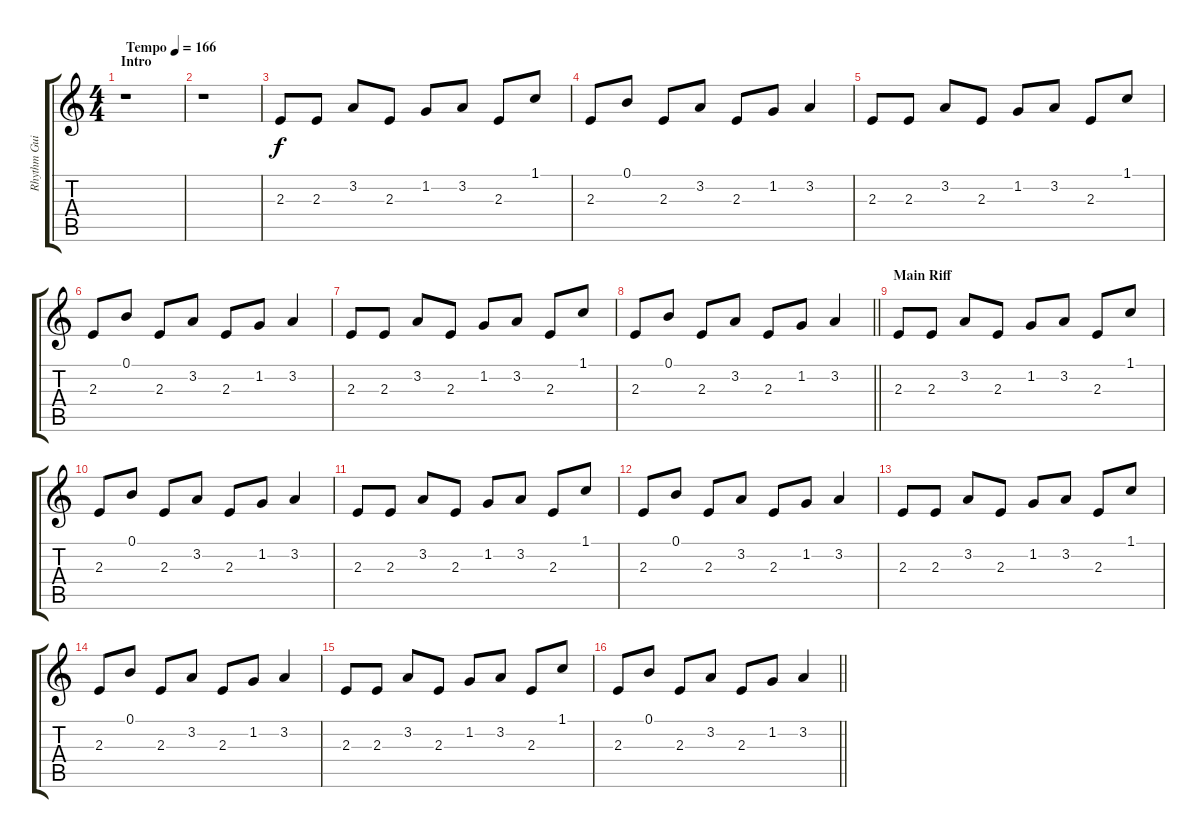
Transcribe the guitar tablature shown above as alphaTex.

\track ("Rhythm Guitar" "Rhythm Gui") {instrument distortionguitar}
\staff {score tabs}
\tuning (B3 Gb3 D3 A2 E2 B1) {hide}
\ts (4 4)
\section ("" "Intro")
\tempo (166 "Tempo")
\clef g2
\ks c
r.1{dy f balance 0 instrument distortionguitar} |
r.1 |
2.3.8 2.3.8 3.2.8 2.3.8 1.2.8 3.2.8 2.3.8 1.1.8 |
2.3.8 0.1.8 2.3.8 3.2.8 2.3.8 1.2.8 3.2.4 |
2.3.8{balance 16} 2.3.8 3.2.8 2.3.8 1.2.8 3.2.8 2.3.8 1.1.8 |
2.3.8 0.1.8 2.3.8 3.2.8 2.3.8 1.2.8 3.2.4 |
2.3.8 2.3.8 3.2.8 2.3.8 1.2.8 3.2.8 2.3.8 1.1.8 |
\barLineRight lightlight
2.3.8 0.1.8 2.3.8 3.2.8 2.3.8 1.2.8 3.2.4 |
\section ("" "Main Riff")
2.3.8{balance 0} 2.3.8 3.2.8 2.3.8 1.2.8 3.2.8 2.3.8 1.1.8 |
2.3.8 0.1.8 2.3.8 3.2.8 2.3.8 1.2.8 3.2.4 |
2.3.8 2.3.8 3.2.8 2.3.8 1.2.8 3.2.8 2.3.8 1.1.8 |
2.3.8 0.1.8 2.3.8 3.2.8 2.3.8 1.2.8 3.2.4 |
2.3.8{balance 16} 2.3.8 3.2.8 2.3.8 1.2.8 3.2.8 2.3.8 1.1.8 |
2.3.8 0.1.8 2.3.8 3.2.8 2.3.8 1.2.8 3.2.4 |
2.3.8 2.3.8 3.2.8 2.3.8 1.2.8 3.2.8 2.3.8 1.1.8 |
\barLineRight lightlight
2.3.8 0.1.8 2.3.8 3.2.8 2.3.8 1.2.8 3.2.4
